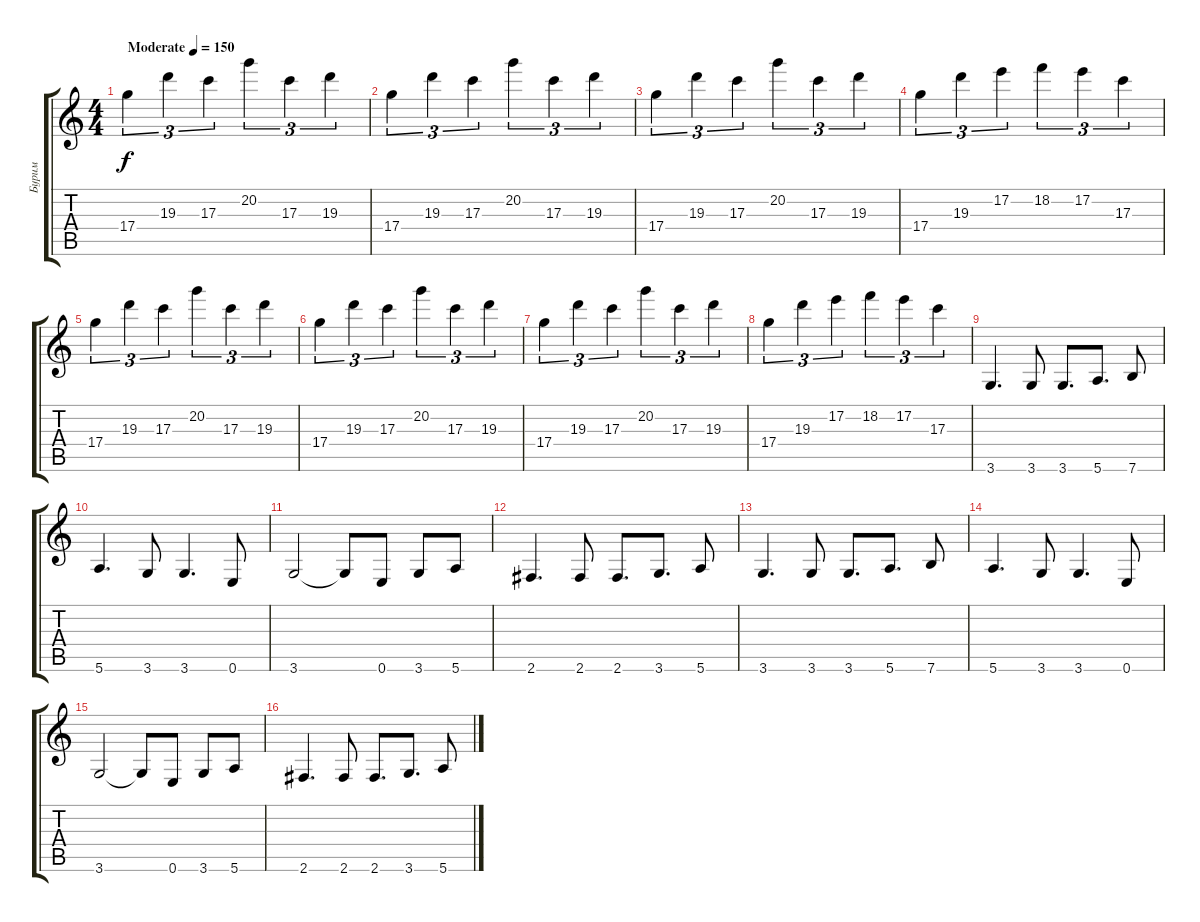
\track ("Бурим" "Бурим") {instrument overdrivenguitar}
\staff {score tabs}
\tuning (E4 B3 G3 D3 A2 E2) {hide}
\ts (4 4)
\tempo (150 "Moderate")
\clef g2
\ks c
17.4.4{tu (3 2) dy f instrument overdrivenguitar} 19.3.4{tu (3 2)} 17.3.4{tu (3 2)} 20.2.4{tu (3 2)} 17.3.4{tu (3 2)} 19.3.4{tu (3 2)} |
17.4.4{tu (3 2)} 19.3.4{tu (3 2)} 17.3.4{tu (3 2)} 20.2.4{tu (3 2)} 17.3.4{tu (3 2)} 19.3.4{tu (3 2)} |
17.4.4{tu (3 2)} 19.3.4{tu (3 2)} 17.3.4{tu (3 2)} 20.2.4{tu (3 2)} 17.3.4{tu (3 2)} 19.3.4{tu (3 2)} |
17.4.4{tu (3 2)} 19.3.4{tu (3 2)} 17.2.4{tu (3 2)} 18.2.4{tu (3 2)} 17.2.4{tu (3 2)} 17.3.4{tu (3 2)} |
17.4.4{tu (3 2)} 19.3.4{tu (3 2)} 17.3.4{tu (3 2)} 20.2.4{tu (3 2)} 17.3.4{tu (3 2)} 19.3.4{tu (3 2)} |
17.4.4{tu (3 2)} 19.3.4{tu (3 2)} 17.3.4{tu (3 2)} 20.2.4{tu (3 2)} 17.3.4{tu (3 2)} 19.3.4{tu (3 2)} |
17.4.4{tu (3 2)} 19.3.4{tu (3 2)} 17.3.4{tu (3 2)} 20.2.4{tu (3 2)} 17.3.4{tu (3 2)} 19.3.4{tu (3 2)} |
17.4.4{tu (3 2)} 19.3.4{tu (3 2)} 17.2.4{tu (3 2)} 18.2.4{tu (3 2)} 17.2.4{tu (3 2)} 17.3.4{tu (3 2)} |
3.6.4{d} 3.6.8 3.6.8{d} 5.6.8{d} 7.6.8 |
5.6.4{d} 3.6.8 3.6.4{d} 0.6.8 |
3.6.2 3.6{t}.8 0.6.8 3.6.8 5.6.8 |
2.6.4{d} 2.6.8 2.6.8{d} 3.6.8{d} 5.6.8 |
3.6.4{d} 3.6.8 3.6.8{d} 5.6.8{d} 7.6.8 |
5.6.4{d} 3.6.8 3.6.4{d} 0.6.8 |
3.6.2 3.6{t}.8 0.6.8 3.6.8 5.6.8 |
2.6.4{d} 2.6.8 2.6.8{d} 3.6.8{d} 5.6.8
